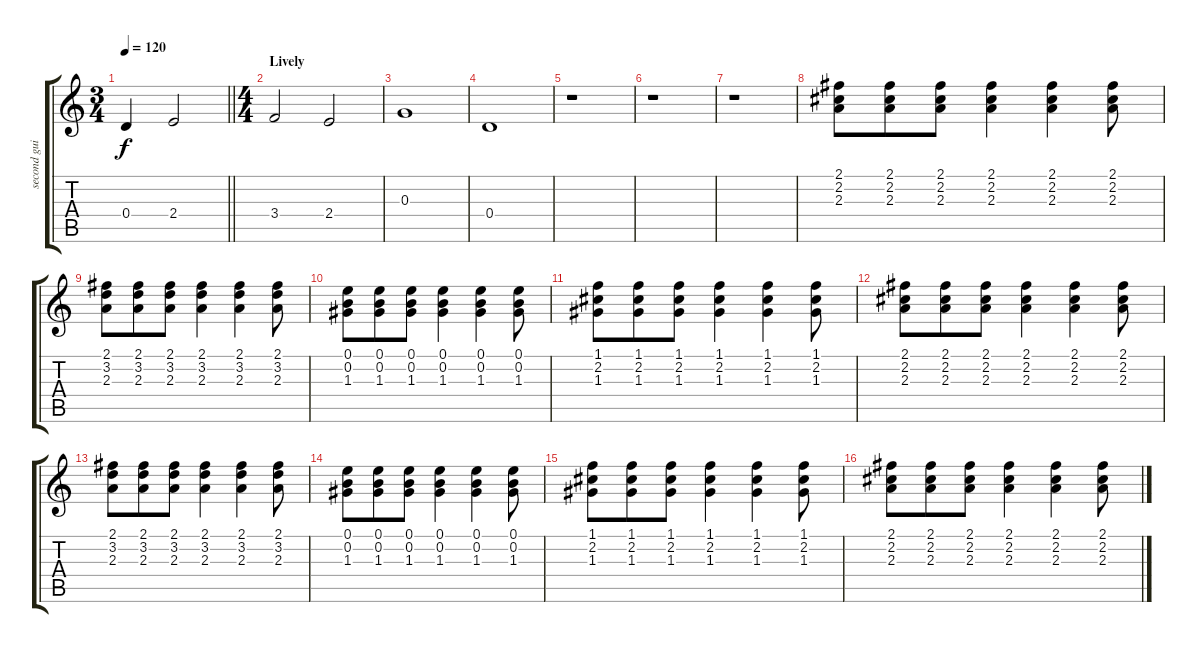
\track ("second guitar" "second gui") {instrument acousticguitarsteel}
\staff {score tabs}
\tuning (E4 B3 G3 D3 A2 E2) {hide}
\ts (3 4)
\tempo 120
\clef g2
\barLineRight lightlight
\ks c
0.4{t}.4{dy f} 2.4.2 |
\ts (4 4)
\section ("" "Lively")
3.4.2 2.4.2 |
0.3.1 |
0.4.1 |
r.1 |
r.1 |
r.1 |
(2.1 2.2 2.3).8 (2.1 2.2 2.3).8{beam merge} (2.1 2.2 2.3).8 (2.1 2.2 2.3).4 (2.1 2.2 2.3).4 (2.1 2.2 2.3).8 |
(2.1 3.2 2.3).8 (2.1 3.2 2.3).8{beam merge} (2.1 3.2 2.3).8 (2.1 3.2 2.3).4 (2.1 3.2 2.3).4 (2.1 3.2 2.3).8 |
(0.1 0.2 1.3).8 (0.1 0.2 1.3).8{beam merge} (0.1 0.2 1.3).8 (0.1 0.2 1.3).4 (0.1 0.2 1.3).4 (0.1 0.2 1.3).8 |
(1.1 2.2 1.3).8 (1.1 2.2 1.3).8{beam merge} (1.1 2.2 1.3).8 (1.1 2.2 1.3).4 (1.1 2.2 1.3).4 (1.1 2.2 1.3).8 |
(2.1 2.2 2.3).8 (2.1 2.2 2.3).8{beam merge} (2.1 2.2 2.3).8 (2.1 2.2 2.3).4 (2.1 2.2 2.3).4 (2.1 2.2 2.3).8 |
(2.1 3.2 2.3).8 (2.1 3.2 2.3).8{beam merge} (2.1 3.2 2.3).8 (2.1 3.2 2.3).4 (2.1 3.2 2.3).4 (2.1 3.2 2.3).8 |
(0.1 0.2 1.3).8 (0.1 0.2 1.3).8{beam merge} (0.1 0.2 1.3).8 (0.1 0.2 1.3).4 (0.1 0.2 1.3).4 (0.1 0.2 1.3).8 |
(1.1 2.2 1.3).8 (1.1 2.2 1.3).8{beam merge} (1.1 2.2 1.3).8 (1.1 2.2 1.3).4 (1.1 2.2 1.3).4 (1.1 2.2 1.3).8 |
(2.1 2.2 2.3).8 (2.1 2.2 2.3).8{beam merge} (2.1 2.2 2.3).8 (2.1 2.2 2.3).4 (2.1 2.2 2.3).4 (2.1 2.2 2.3).8
